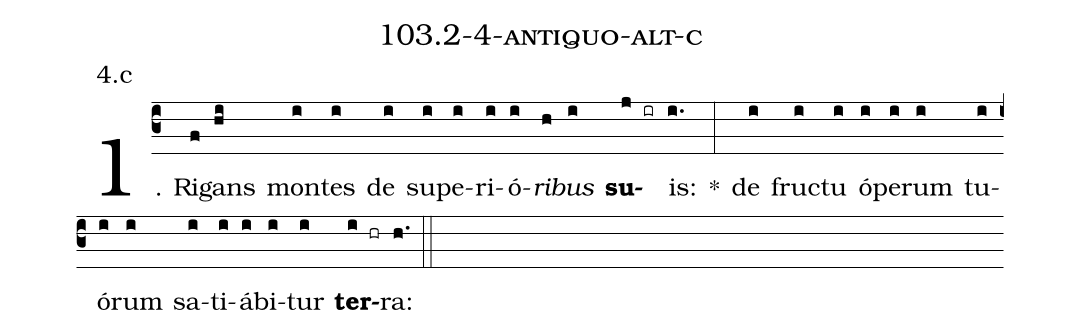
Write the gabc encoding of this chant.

name: 103.2-4-antiquo-alt-c;
annotation: 4.c;
%%
(c3)1. Ri(f)gans(hi) mon(i)tes(i) de(i) su(i)pe(i)ri(i)ó(i)<i>ri</i>(h)<i>bus</i>(i) <b>su</b>(j ir)is:(i.) *(:) de(i) fruc(i)tu(i) ó(i)pe(i)rum(i) tu(i)ó(i)rum(i) sa(i)ti(i)á(i)bi(i)tur(i) <b>ter</b>(i hr)ra:(h.) (::)


%E(i) u(i) o(i) u(i) a(i) e.(h.) (::)
